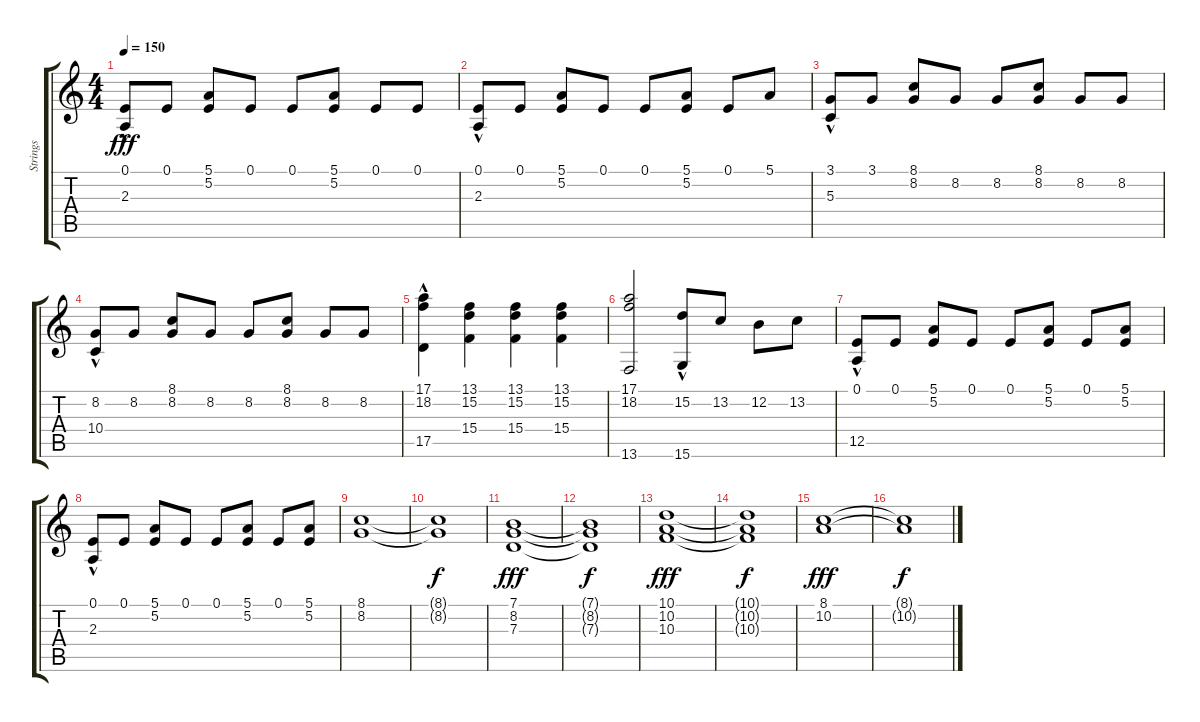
\track ("Strings" "Strings") {instrument stringensemble1}
\staff {score tabs}
\tuning (E4 B3 G3 D3 A2 E2) {hide}
\ts (4 4)
\tempo 150
\clef g2
\ks c
(0.1 2.3{hac}).8{dy fff} 0.1.8 (5.1 5.2).8 0.1.8 0.1.8 (5.1 5.2).8 0.1.8 0.1.8 |
(0.1 2.3{hac}).8 0.1.8 (5.1 5.2).8 0.1.8 0.1.8 (5.1 5.2).8 0.1.8 5.1.8 |
(3.1 5.3{hac}).8 3.1.8 (8.1 8.2).8 8.2.8 8.2.8 (8.1 8.2).8 8.2.8 8.2.8 |
(8.2 10.4{hac}).8 8.2.8 (8.1 8.2).8 8.2.8 8.2.8 (8.1 8.2).8 8.2.8 8.2.8 |
(17.1{hac} 18.2{hac} 17.5{hac}).4 (13.1 15.2 15.4).4 (13.1 15.2 15.4).4 (13.1 15.2 15.4).4 |
(17.1 18.2 13.6).2 (15.2 15.6{hac}).8 13.2.8 12.2.8 13.2.8 |
(0.1 12.5{hac}).8 0.1.8 (5.1 5.2).8 0.1.8 0.1.8 (5.1 5.2).8 0.1.8 (5.1 5.2).8 |
(0.1 2.3{hac}).8 0.1.8 (5.1 5.2).8 0.1.8 0.1.8 (5.1 5.2).8 0.1.8 (5.1 5.2).8 |
(8.1 8.2).1 |
(8.1{t} 8.2{t}).1{dy f} |
(7.1 8.2 7.3).1{dy fff} |
(7.1{t} 8.2{t} 7.3{t}).1{dy f} |
(10.1 10.2 10.3).1{dy fff} |
(10.1{t} 10.2{t} 10.3{t}).1{dy f} |
(8.1 10.2).1{dy fff} |
(8.1{t} 10.2{t}).1{dy f}
